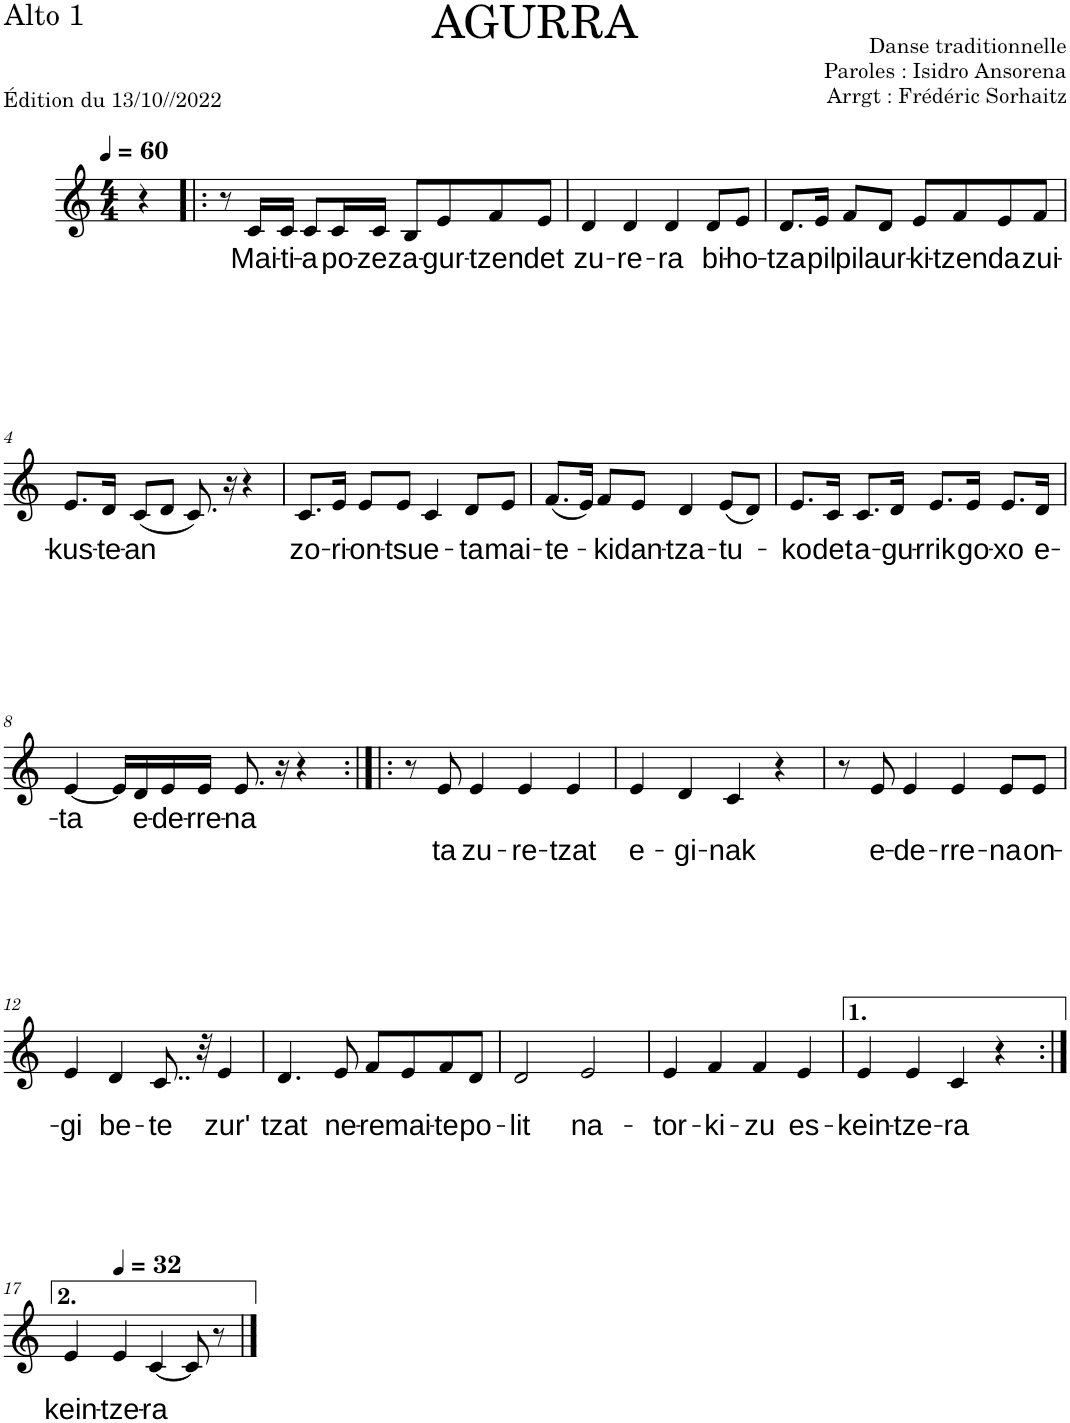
**kern	**text	**text
*part1	*part1	*part1
*staff1	*staff1	*staff1
*I"Alto 1	*	*
*I'A.1	*	*
*clefG2	*	*
*k[]	*	*
*M4/4	*	*
*MM60	*	*
=	=	=
4r	.	.
=1!|:	=1!|:	=1!|:
8r	.	.
!	!LO:LY:b	!
16c/LL	Mai-	.
!	!LO:LY:b	!
16c/JJ	-ti-	.
!	!LO:LY:b	!
8c/L	-a	.
!	!LO:LY:b	!
16c/L	po-	.
!	!LO:LY:b	!
16c/JJ	-zez	.
!	!LO:LY:b	!
8B/L	a-	.
!	!LO:LY:b	!
8e/	-gur-	.
!	!LO:LY:b	!
8f/	-tzen	.
!	!LO:LY:b	!
8e/J	det	.
=2	=2	=2
!	!LO:LY:b	!
4d/	zu-	.
!	!LO:LY:b	!
4d/	-re-	.
!	!LO:LY:b	!
4d/	-ra	.
!	!LO:LY:b	!
8d/L	bi-	.
!	!LO:LY:b	!
8e/J	-ho-	.
=3	=3	=3
!	!LO:LY:b	!
8.d/L	-tza	.
!	!LO:LY:b	!
16e/Jk	pil	.
!	!LO:LY:b	!
8f/L	pil	.
!	!LO:LY:b	!
8d/J	aur-	.
!	!LO:LY:b	!
8e/L	-ki-	.
!	!LO:LY:b	!
8f/	-tzen	.
!	!LO:LY:b	!
8e/	da	.
!	!LO:LY:b	!
8f/J	zui-	.
!!LO:LB:g=z
=4	=4	=4
!	!LO:LY:b	!
8.e/L	-kus-	.
!	!LO:LY:b	!
16d/Jk	-te-	.
!	!LO:LY:b	!
(8c/L	-an	.
8d/J	.	.
8.c/)	.	.
16r	.	.
4r	.	.
=5	=5	=5
!	!LO:LY:b	!
8.c/L	zo-	.
!	!LO:LY:b	!
16e/Jk	-ri-	.
!	!LO:LY:b	!
8e/L	-on-	.
!	!LO:LY:b	!
8e/J	-tsu	.
!	!LO:LY:b	!
4c/	e-	.
!	!LO:LY:b	!
8d/L	-ta	.
!	!LO:LY:b	!
8e/J	mai-	.
=6	=6	=6
!	!LO:LY:b	!
(8.f/L	-te-	.
16e/Jk)	.	.
!	!LO:LY:b	!
8f/L	-ki	.
!	!LO:LY:b	!
8e/J	dan-	.
!	!LO:LY:b	!
4d/	-tza-	.
!	!LO:LY:b	!
(8e/L	-tu-	.
8d/J)	.	.
=7	=7	=7
!	!LO:LY:b	!
8.e/L	-ko	.
!	!LO:LY:b	!
16c/Jk	det	.
!	!LO:LY:b	!
8.c/L	a-	.
!	!LO:LY:b	!
16d/Jk	-gu-	.
!	!LO:LY:b	!
8.e/L	-rrik	.
!	!LO:LY:b	!
16e/Jk	go-	.
!	!LO:LY:b	!
8.e/L	-xo	.
!	!LO:LY:b	!
16d/Jk	e-	.
!!LO:LB:g=z
=8	=8	=8
!	!LO:LY:b	!
[4e/	-ta	.
16e/LL]	.	.
!	!LO:LY:b	!
16d/	e-	.
!	!LO:LY:b	!
16e/	-de-	.
!	!LO:LY:b	!
16e/JJ	-rre-	.
!	!LO:LY:b	!
8.e/	-na	.
16r	.	.
4r	.	.
=9:|!|:	=9:|!|:	=9:|!|:
8r	.	.
!	!	!LO:LY:b
8e/	.	ta
!	!	!LO:LY:b
4e/	.	zu-
!	!	!LO:LY:b
4e/	.	-re-
!	!	!LO:LY:b
4e/	.	-tzat
=10	=10	=10
!	!	!LO:LY:b
4e/	.	e-
!	!	!LO:LY:b
4d/	.	-gi-
!	!	!LO:LY:b
4c/	.	-nak
4r	.	.
=11	=11	=11
8r	.	.
!	!	!LO:LY:b
8e/	.	e-
!	!	!LO:LY:b
4e/	.	-de-
!	!	!LO:LY:b
4e/	.	-rre-
!	!	!LO:LY:b
8e/L	.	-na
!	!	!LO:LY:b
8e/J	.	on-
!!LO:LB:g=z
=12	=12	=12
!	!	!LO:LY:b
4e/	.	-gi
!	!	!LO:LY:b
4d/	.	be-
!	!	!LO:LY:b
8..c/	.	-te
32r	.	.
!	!	!LO:LY:b
4e/	.	zur'
=13	=13	=13
!	!	!LO:LY:b
4.d/	.	-tzat
!	!	!LO:LY:b
8e/	.	ne-
!	!	!LO:LY:b
8f/L	.	-re
!	!	!LO:LY:b
8e/	.	mai-
!	!	!LO:LY:b
8f/	.	-te
!	!	!LO:LY:b
8d/J	.	po-
=14	=14	=14
!	!	!LO:LY:b
2d/	.	-lit
!	!	!LO:LY:b
2e/	.	na-
=15	=15	=15
!	!	!LO:LY:b
4e/	.	-tor-
!	!	!LO:LY:b
4f/	.	-ki-
!	!	!LO:LY:b
4f/	.	-zu
!	!	!LO:LY:b
4e/	.	es-
=16	=16	=16
!	!	!LO:LY:b
4e/	.	-kein-
!	!	!LO:LY:b
4e/	.	-tze-
!	!	!LO:LY:b
4c/	.	-ra
4r	.	.
!!LO:LB:g=z
=17:|!	=17:|!	=17:|!
!	!	!LO:LY:b
4e/	.	-kein-
*MM32	*	*
!	!	!LO:LY:b
4e/	.	-tze-
!	!	!LO:LY:b
[4c/	.	-ra
8c/]	.	.
8r	.	.
==	==	==
*-	*-	*-
